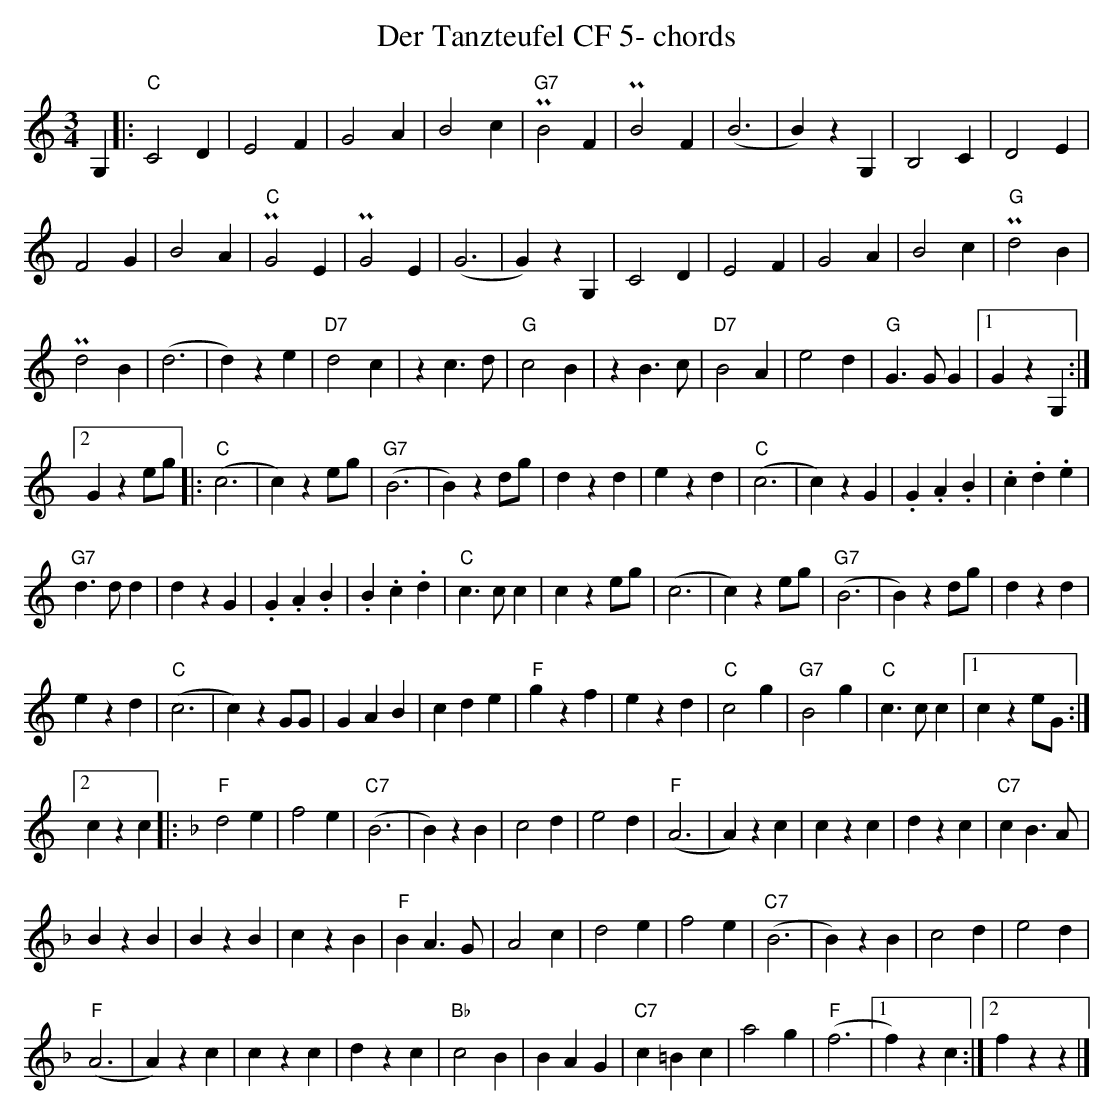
X:1
T:Der Tanzteufel CF 5- chords
M:3/4
L:1/4
K:Cmaj%%MIDI gchordon
G, |: "C"C2D | E2F | G2A | B2c | "G7"PB2F | PB2F | (B3 | B)zG, | B,2C | D2E |
F2G | B2A | "C"PG2E | PG2E | (G3 | G)zG, | C2D | E2F | G2A | B2c | "G"Pd2B |
Pd2B | (d3 | d)ze | "D7"d2c | zc>d | "G"c2B | zB>c | "D7"B2A | e2d | "G"G>GG |1 GzG, :|2
Gze/2g/2 |: "C"(c3 | c) ze/2g/2 | "G7"(B3 | B) zd/2g/2 | dzd | ezd | "C"(c3 | c)zG | .G.A.B | .c.d.e |
"G7"d>d d | dzG | .G.A.B | .B.c.d | "C"c>cc | cze/2g/2 | (c3 | c) ze/2g/2 | "G7"(B3 | B)zd/2g/2 | dzd |
ezd | "C"(c3 | c)zG/2G/2 | GAB | cde | "F"gzf | ezd | "C"c2g | "G7"B2g | "C"c>cc |1 cze/2G/2 :|2
czc |: [K:Fmaj] "F"d2e | f2e | "C7"(B3 | B)zB | c2d | e2d | "F"(A3 | A)zc | czc | dzc | "C7"cB>A |
BzB | BzB | czB | "F"BA>G | A2c | d2e | f2e | "C7"(B3 | B)zB | c2d | e2d |
"F"(A3 | A)zc | czc | dzc | "Bb"c2B | BAG | "C7"c=Bc | a2g | "F"(f3 |1 f) zc :|2 fzz |]
